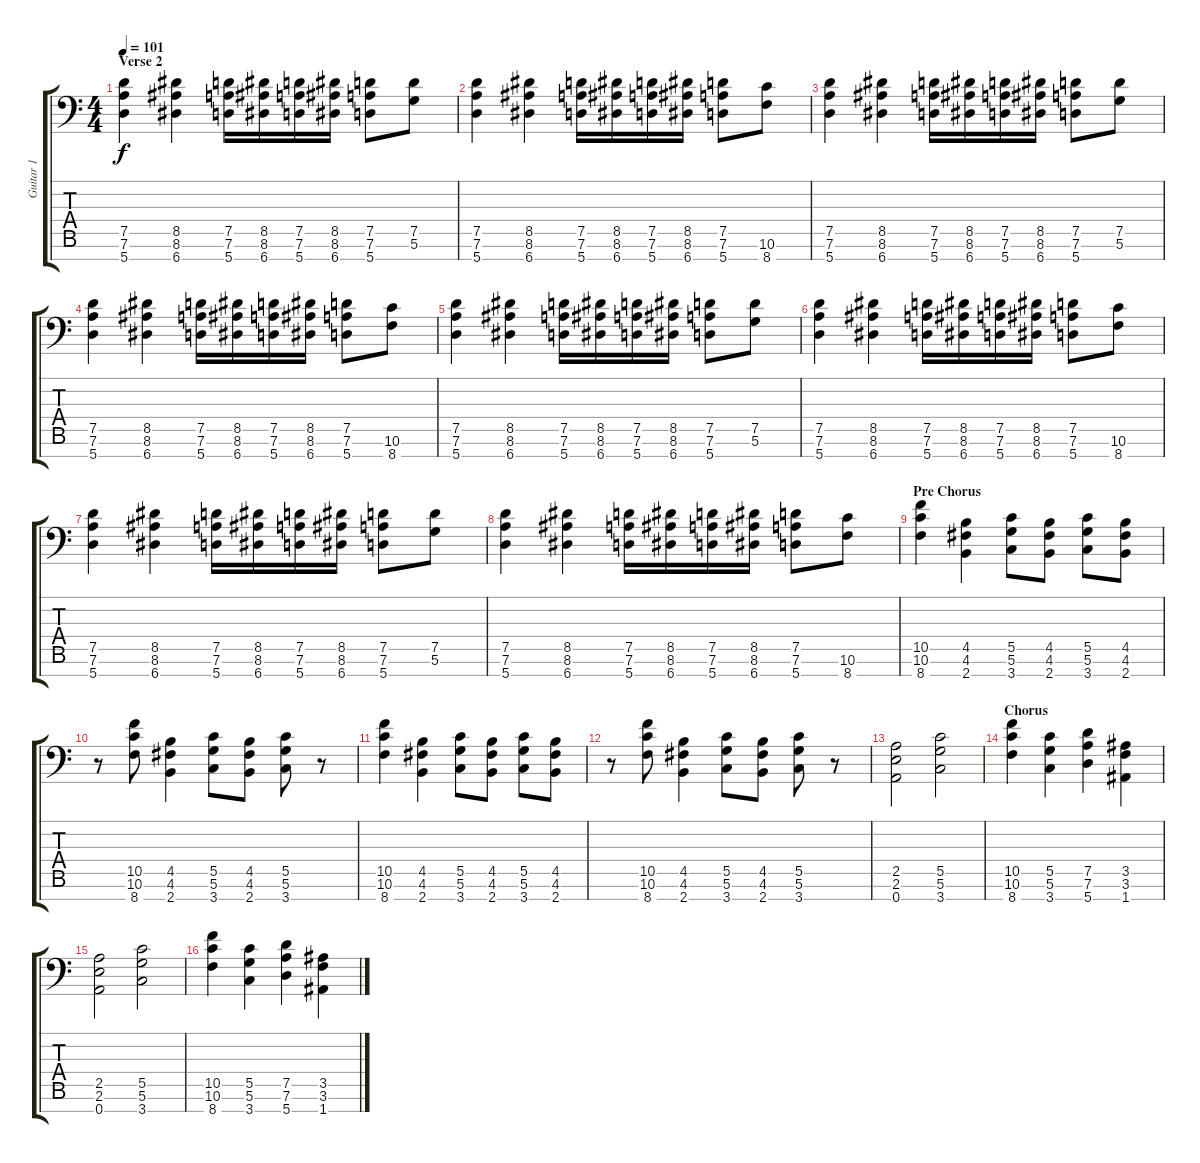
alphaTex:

\track ("Guitar 1" "Guitar 1") {instrument overdrivenguitar}
\staff {score tabs}
\tuning (D4 A3 F3 C3 G2 D2 A1) {hide}
\ts (4 4)
\section ("" "Verse 2")
\tempo 101
\clef f4
\ks c
(7.5 7.6 5.7).4{dy f volume 14 balance 16} (8.5 8.6 6.7).4 (7.5 7.6 5.7).16 (8.5 8.6 6.7).16 (7.5 7.6 5.7).16 (8.5 8.6 6.7).16 (7.5 7.6 5.7).8 (7.5 5.6).8 |
(7.5 7.6 5.7).4 (8.5 8.6 6.7).4 (7.5 7.6 5.7).16 (8.5 8.6 6.7).16 (7.5 7.6 5.7).16 (8.5 8.6 6.7).16 (7.5 7.6 5.7).8 (10.6 8.7).8 |
(7.5 7.6 5.7).4 (8.5 8.6 6.7).4 (7.5 7.6 5.7).16 (8.5 8.6 6.7).16 (7.5 7.6 5.7).16 (8.5 8.6 6.7).16 (7.5 7.6 5.7).8 (7.5 5.6).8 |
(7.5 7.6 5.7).4 (8.5 8.6 6.7).4 (7.5 7.6 5.7).16 (8.5 8.6 6.7).16 (7.5 7.6 5.7).16 (8.5 8.6 6.7).16 (7.5 7.6 5.7).8 (10.6 8.7).8 |
(7.5 7.6 5.7).4 (8.5 8.6 6.7).4 (7.5 7.6 5.7).16 (8.5 8.6 6.7).16 (7.5 7.6 5.7).16 (8.5 8.6 6.7).16 (7.5 7.6 5.7).8 (7.5 5.6).8 |
(7.5 7.6 5.7).4 (8.5 8.6 6.7).4 (7.5 7.6 5.7).16 (8.5 8.6 6.7).16 (7.5 7.6 5.7).16 (8.5 8.6 6.7).16 (7.5 7.6 5.7).8 (10.6 8.7).8 |
(7.5 7.6 5.7).4 (8.5 8.6 6.7).4 (7.5 7.6 5.7).16 (8.5 8.6 6.7).16 (7.5 7.6 5.7).16 (8.5 8.6 6.7).16 (7.5 7.6 5.7).8 (7.5 5.6).8 |
(7.5 7.6 5.7).4 (8.5 8.6 6.7).4 (7.5 7.6 5.7).16 (8.5 8.6 6.7).16 (7.5 7.6 5.7).16 (8.5 8.6 6.7).16 (7.5 7.6 5.7).8 (10.6 8.7).8 |
\section ("" "Pre Chorus")
(10.5 10.6 8.7).4 (4.5 4.6 2.7).4 (5.5 5.6 3.7).8 (4.5 4.6 2.7).8 (5.5 5.6 3.7).8 (4.5 4.6 2.7).8 |
r.8 (10.5 10.6 8.7).8 (4.5 4.6 2.7).4 (5.5 5.6 3.7).8 (4.5 4.6 2.7).8 (5.5 5.6 3.7).8 r.8 |
(10.5 10.6 8.7).4 (4.5 4.6 2.7).4 (5.5 5.6 3.7).8 (4.5 4.6 2.7).8 (5.5 5.6 3.7).8 (4.5 4.6 2.7).8 |
r.8 (10.5 10.6 8.7).8 (4.5 4.6 2.7).4 (5.5 5.6 3.7).8 (4.5 4.6 2.7).8 (5.5 5.6 3.7).8 r.8 |
(2.5 2.6 0.7).2{volume 16 balance 8} (5.5 5.6 3.7).2 |
\section ("" "Chorus ")
(10.5 10.6 8.7).4 (5.5 5.6 3.7).4 (7.5 7.6 5.7).4 (3.5 3.6 1.7).4 |
(2.5 2.6 0.7).2{volume 16 balance 8} (5.5 5.6 3.7).2 |
(10.5 10.6 8.7).4 (5.5 5.6 3.7).4 (7.5 7.6 5.7).4 (3.5 3.6 1.7).4
